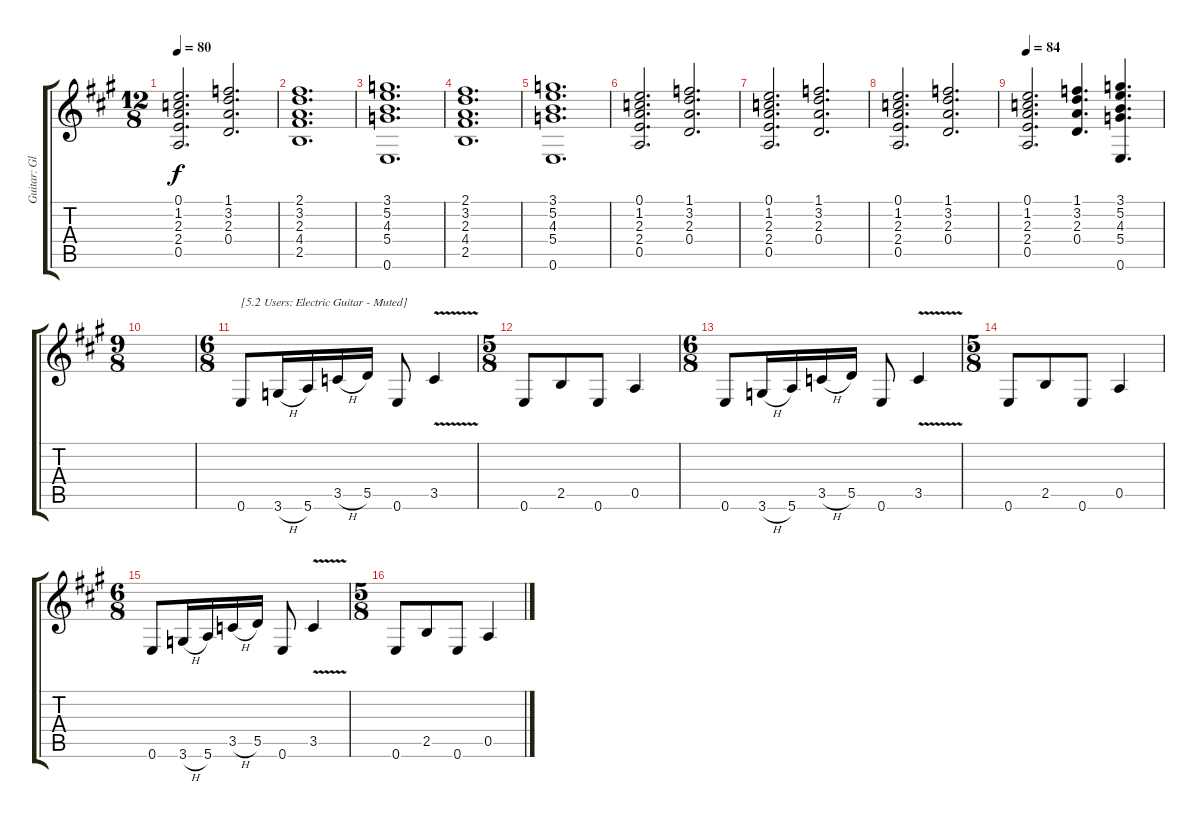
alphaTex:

\track ("Guitar: Glenn" "Guitar: Gl") {instrument distortionguitar}
\staff {score tabs}
\tuning (E4 B3 G3 D3 A2 E2) {hide}
\ts (12 8)
\tempo 80
\clef g2
\ks a
(0.1 1.2 2.3 2.4 0.5).2{d dy f} (1.1 3.2 2.3 0.4).2{d} |
(2.1 3.2 2.3 4.4 2.5).1{d} |
(3.1 5.2 4.3 5.4 0.6).1{d} |
(2.1 3.2 2.3 4.4 2.5).1{d} |
(3.1 5.2 4.3 5.4 0.6).1{d} |
(0.1 1.2 2.3 2.4 0.5).2{d} (1.1 3.2 2.3 0.4).2{d} |
(0.1 1.2 2.3 2.4 0.5).2{d} (1.1 3.2 2.3 0.4).2{d} |
(0.1 1.2 2.3 2.4 0.5).2{d} (1.1 3.2 2.3 0.4).2{d} |
\tempo 84
(0.1 1.2 2.3 2.4 0.5).2{d} (1.1 3.2 2.3 0.4).4{d} (3.1 5.2 4.3 5.4 0.6).4{d} |
\ts (9 8)
|
\ts (6 8)
0.6.8{txt "[5.2 Users: Electric Guitar - Muted]" instrument electricguitarmuted} 3.6{h}.16 5.6.16 3.5{h}.16 5.5.16 0.6.8 3.5{v}.4 |
\ts (5 8)
0.6.8 2.5.8 0.6.8 0.5.4 |
\ts (6 8)
0.6.8 3.6{h}.16 5.6.16 3.5{h}.16 5.5.16 0.6.8 3.5{v}.4 |
\ts (5 8)
0.6.8 2.5.8 0.6.8 0.5.4 |
\ts (6 8)
0.6.8 3.6{h}.16 5.6.16 3.5{h}.16 5.5.16 0.6.8 3.5{v}.4 |
\ts (5 8)
0.6.8 2.5.8 0.6.8 0.5.4
